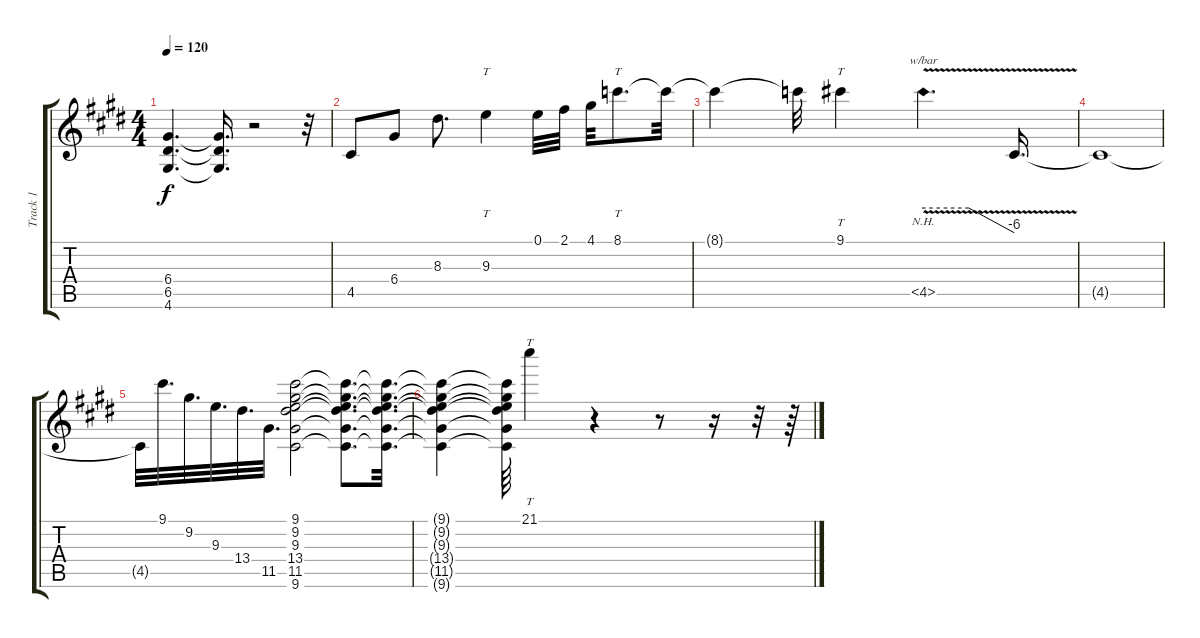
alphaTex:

\track ("Track 1" "Track 1") {instrument acousticguitarsteel}
\staff {score tabs}
\tuning (E4 B3 G3 D3 A2 E2) {hide}
\ts (4 4)
\tempo 120
\clef g2
\ks c#minor
(6.4{t} 6.5{t} 4.6{t}).4{d dy f} (6.4{t} 6.5{t} 4.6{t}).16{d} r.2 r.32 |
4.5.8 6.4.8 8.3.8{d} 9.3.4{tt} 0.1.32 2.1.32 4.1.32 8.1.8{tt d} 8.1{t}.32 |
8.1{t}.4 8.1{t}.32 9.1.4{tt} 4.5{nh v}.4{d tbe (custom default 0 0 30 0 60 -24)} 4.5{t}.16{d} |
4.5{t}.1 |
4.5{t}.32 9.1.32{d} 9.2.32{d} 9.3.32{d} 13.4.32{d} 11.5.32{d} (9.1 9.2 9.3 13.4 11.5 9.6).2 (9.1{t} 9.2{t} 9.3{t} 13.4{t} 11.5{t} 9.6{t}).8{d} (9.1{t} 9.2{t} 9.3{t} 13.4{t} 11.5{t} 9.6{t}).32{d} |
(9.1{t} 9.2{t} 9.3{t} 13.4{t} 11.5{t} 9.6{t}).4 (9.1{t} 9.2{t} 9.3{t} 13.4{t} 11.5{t} 9.6{t}).64 21.1.4{tt} r.4 r.8 r.16 r.32 r.64
